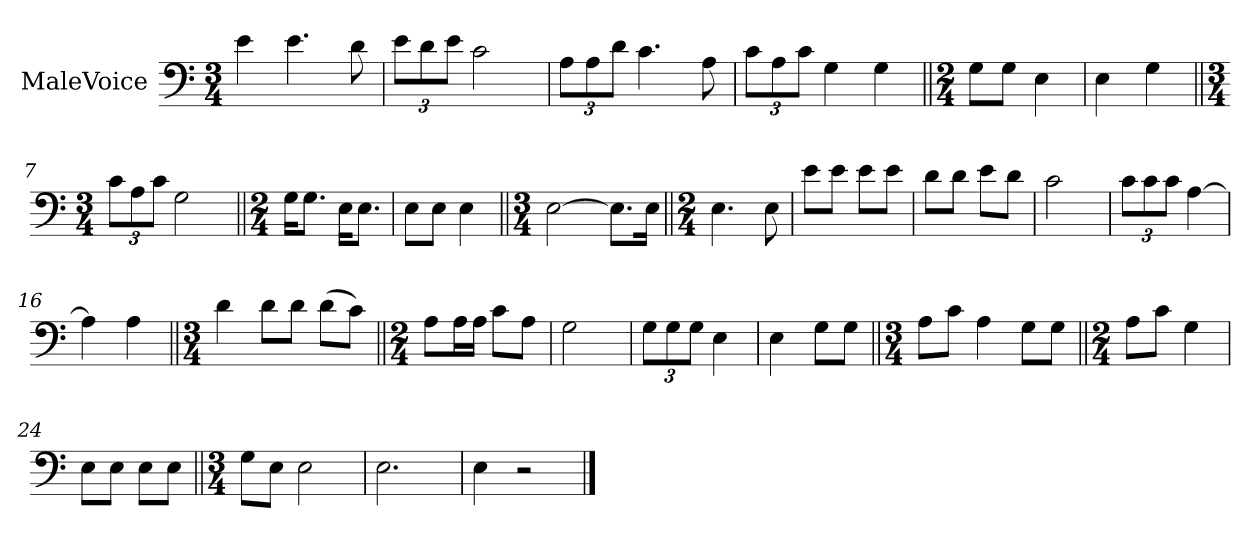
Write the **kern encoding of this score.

**kern
*part1
*staff1
*I"MaleVoice
*clefF4
*M3/4
*MM80
=1
4e
4.e
8d
=2
12e\L
12d\
12e\J
2c
=3
12A\L
12A\
12d\J
4.c
8A
=4
12c\L
12A\
12c\J
4G
4G
=5||
*M2/4
8G\L
8G\J
4E
=6
4E
4G
=7||
*M3/4
12c\L
12A\
12c\J
2G
=8||
*M2/4
16G\KL
8.G\J
16E\KL
8.E\J
=9
8E\L
8E\J
4E
=10||
*M3/4
[2E
8.E\L]
16E\Jk
=11||
*M2/4
*MM88
4.E
8E
=12
8e\L
8e\J
8e\L
8e\J
=13
8d\L
8d\J
8e\L
8d\J
=14
2c
=15
12c\L
12c\
12c\J
[4A
=16
4A]
4A
=17||
*M3/4
4d
8d\L
8d\J
(8d\L
8c\J)
=18||
*M2/4
8A\L
16A\L
16A\JJ
8c\L
8A\J
=19
2G
=20
12G\L
12G\
12G\J
4E
=21
4E
8G\L
8G\J
=22||
*M3/4
8A\L
8c\J
4A
8G\L
8G\J
=23||
*M2/4
8A\L
8c\J
4G
=24
8E\L
8E\J
8E\L
8E\J
=25||
*M3/4
8G\L
8E\J
2E
=26
2.E
=27
4E
2r
==
*-
